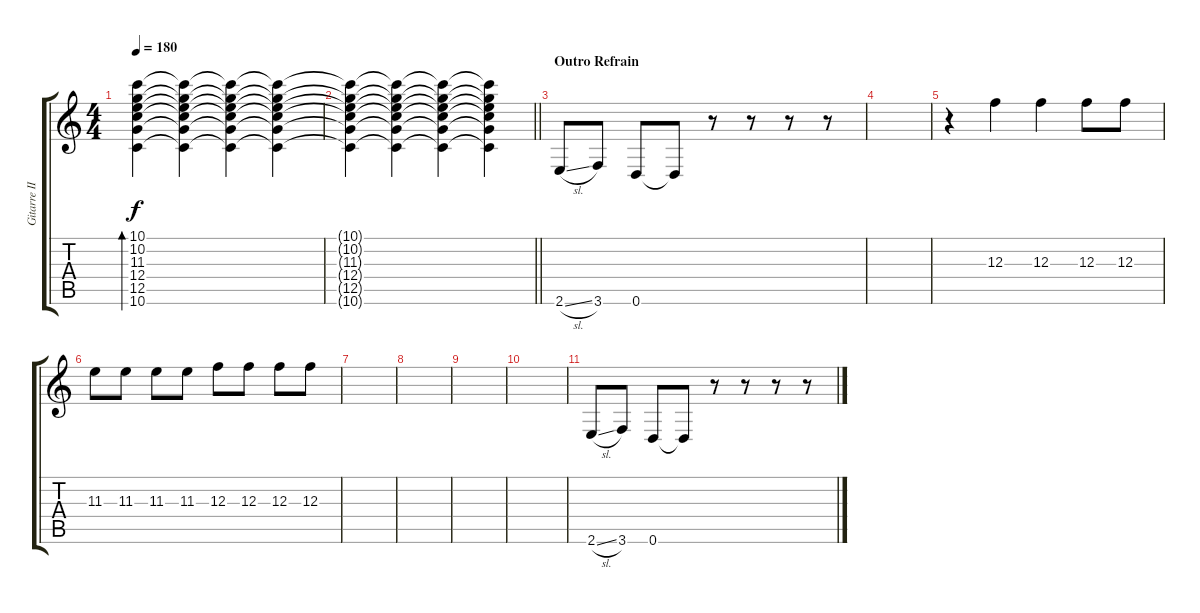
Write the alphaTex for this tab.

\track ("Gitarre III (Clean)" "Gitarre II") {instrument electricguitarclean}
\staff {score tabs}
\tuning (D4 A3 F3 C3 G2 D2) {hide}
\ts (4 4)
\tempo 180
\clef g2
\ks c
(10.1 10.2 11.3 12.4 12.5 10.6).4{bd 120 dy f} (10.1{t} 10.2{t} 11.3{t} 12.4{t} 12.5{t} 10.6{t}).4 (10.1{t} 10.2{t} 11.3{t} 12.4{t} 12.5{t} 10.6{t}).4 (10.1{t} 10.2{t} 11.3{t} 12.4{t} 12.5{t} 10.6{t}).4 |
\barLineRight lightlight
(10.1{t} 10.2{t} 11.3{t} 12.4{t} 12.5{t} 10.6{t}).4 (10.1{t} 10.2{t} 11.3{t} 12.4{t} 12.5{t} 10.6{t}).4 (10.1{t} 10.2{t} 11.3{t} 12.4{t} 12.5{t} 10.6{t}).4 (10.1{t} 10.2{t} 11.3{t} 12.4{t} 12.5{t} 10.6{t}).4 |
\section ("" "Outro Refrain")
2.6{sl}.8{instrument distortionguitar} 3.6.8 0.6.8 0.6{t}.8 r.8 r.8 r.8 r.8 |
|
r.4 12.3.4 12.3.4 12.3.8 12.3.8 |
11.3.8 11.3.8 11.3.8 11.3.8 12.3.8 12.3.8 12.3.8 12.3.8 |
|
|
|
|
2.6{sl}.8{instrument distortionguitar} 3.6.8 0.6.8 0.6{t}.8 r.8 r.8 r.8 r.8
